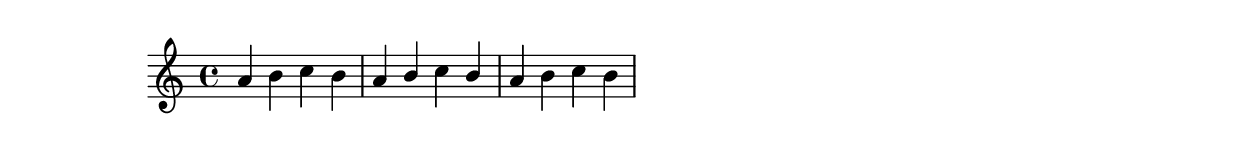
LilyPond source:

%% DO NOT EDIT this file manually; it is automatically
%% generated from LSR http://lsr.dsi.unimi.it
%% Make any changes in LSR itself, or in Documentation/snippets/new/ ,
%% and then run scripts/auxiliar/makelsr.py
%%
%% This file is in the public domain.
\version "2.17.25"

\header {
  lsrtags = "editorial-annotations"

  texidoc = "
The default direction of stems on the center line of the staff is set
by the @code{Stem} property @code{neutral-direction}.

"
  doctitle = "Default direction of stems on the center line of the staff"
} % begin verbatim


\relative c'' {
  a4 b c b
  \override Stem.neutral-direction = #up
  a4 b c b
  \override Stem.neutral-direction = #down
  a4 b c b
}
